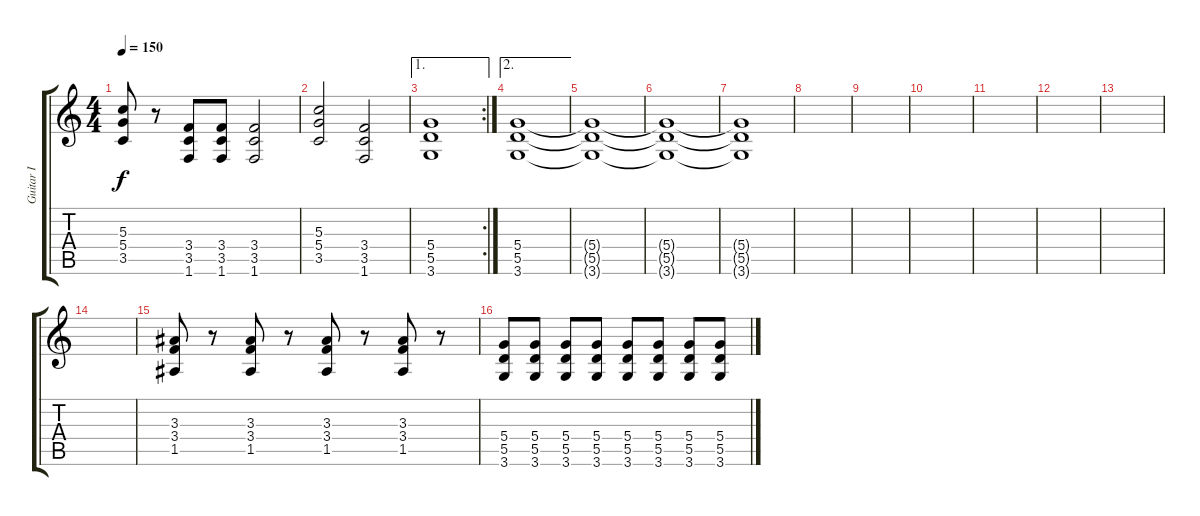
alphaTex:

\track ("Guitar I" "Guitar I") {instrument distortionguitar}
\staff {score tabs}
\tuning (E4 B3 G3 D3 A2 E2) {hide}
\ts (4 4)
\tempo 150
\clef g2
\ks c
(5.3 5.4 3.5).8{dy f} r.8 (3.4 3.5 1.6).8 (3.4 3.5 1.6).8 (3.4 3.5 1.6).2 |
(5.3 5.4 3.5).2 (3.4 3.5 1.6).2 |
\ae 1
\rc 2
(5.4 5.5 3.6).1 |
\ae 2
(5.4 5.5 3.6).1 |
(5.4{t} 5.5{t} 3.6{t}).1 |
(5.4{t} 5.5{t} 3.6{t}).1 |
(5.4{t} 5.5{t} 3.6{t}).1 |
|
|
|
|
|
|
|
(3.3 3.4 1.5).8{volume 8} r.8 (3.3 3.4 1.5).8 r.8 (3.3 3.4 1.5).8 r.8 (3.3 3.4 1.5).8 r.8 |
(5.4 5.5 3.6).8{volume 6} (5.4 5.5 3.6).8 (5.4 5.5 3.6).8 (5.4 5.5 3.6).8 (5.4 5.5 3.6).8 (5.4 5.5 3.6).8 (5.4 5.5 3.6).8 (5.4 5.5 3.6).8
